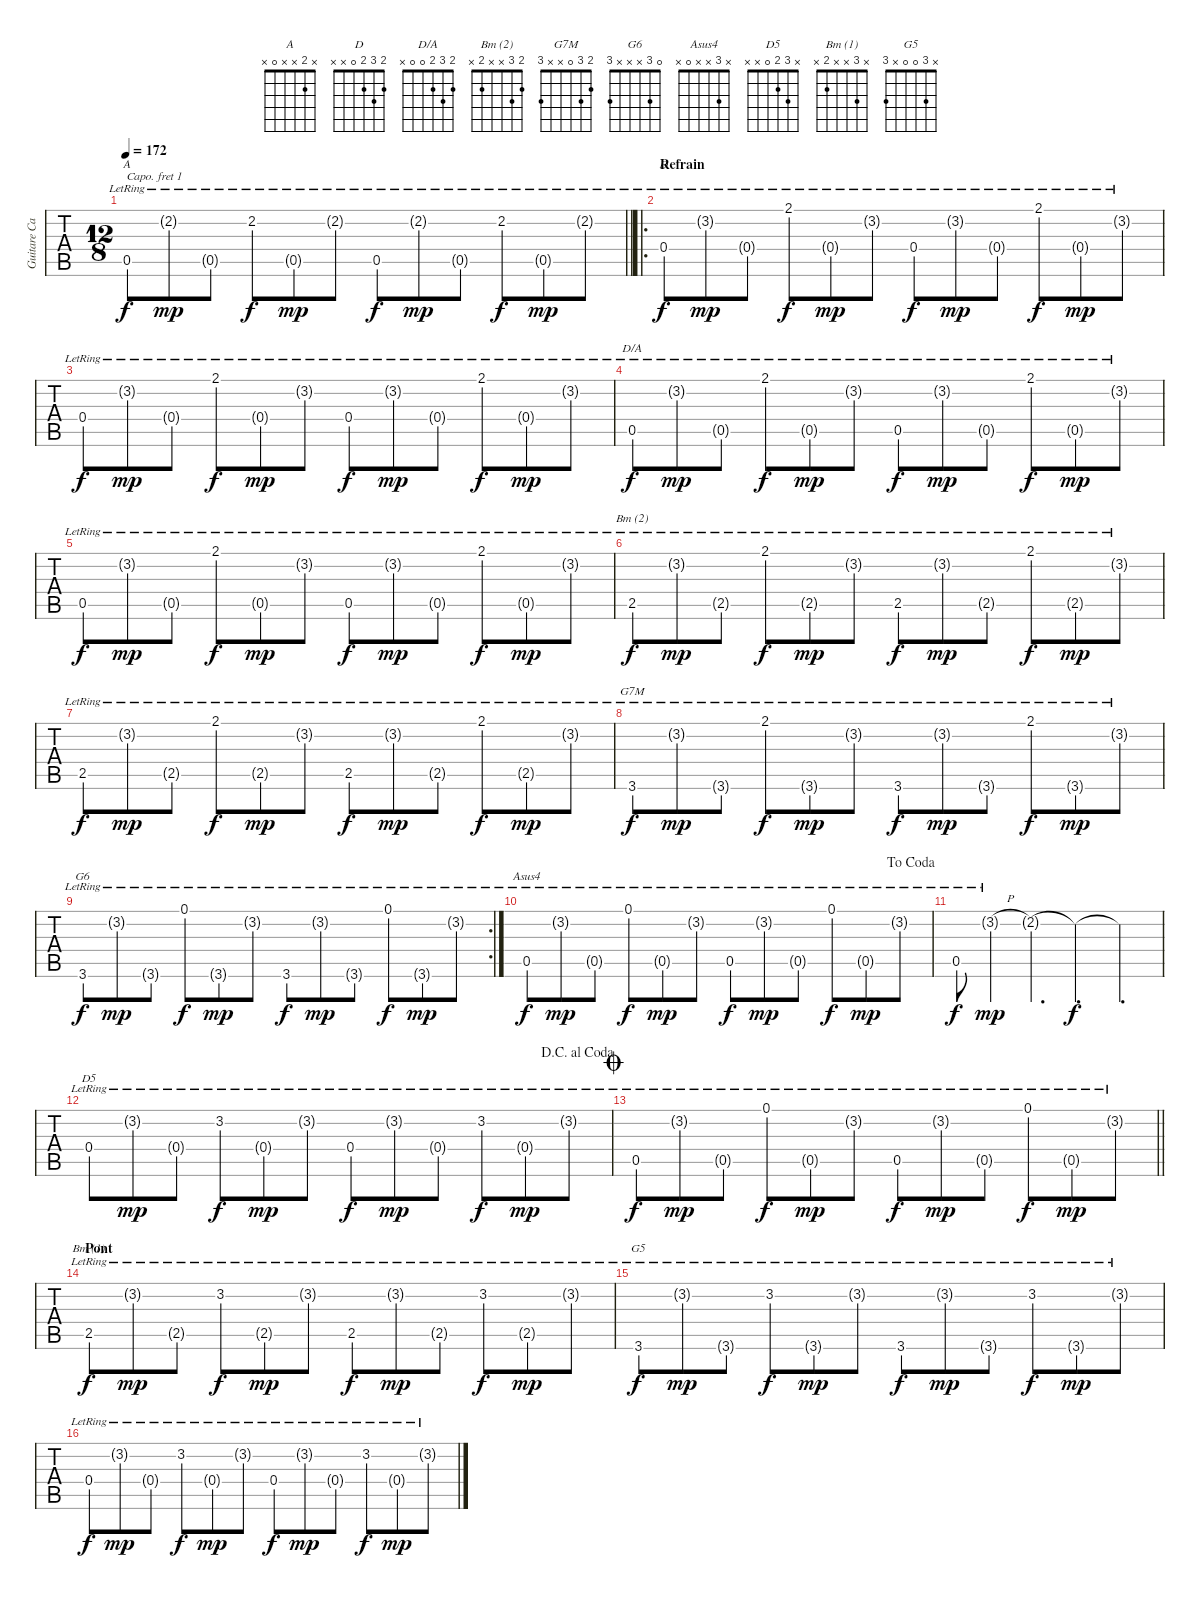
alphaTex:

\track ("Guitare Capo 1" "Guitare Ca") {instrument acousticguitarsteel}
\staff {tabs}
\capo 1
\tuning (E4 B3 G3 D3 A2 E2) {hide}
\chord ("A" x 2 x x 0 x)
\chord ("D" 2 3 2 0 x x)
\chord ("D/A" 2 3 2 0 0 x)
\chord ("Bm (2)" 2 3 x x 2 x)
\chord ("G7M" 2 3 0 x x 3)
\chord ("G6" 0 3 x x x 3)
\chord ("Asus4" x 3 x x 0 x)
\chord ("D5" x 3 2 0 x x)
\chord ("Bm (1)" x 3 x x 2 x)
\chord ("G5" x 3 0 0 x 3)
\ts (12 8)
\tempo 172
\clef g2
\barLineRight lightlight
\ks c
0.5{lr}.8{ch "A" dy f} 2.2{g lr}.8{dy mp} 0.5{g lr}.8 2.2{lr}.8{dy f} 0.5{g lr}.8{dy mp} 2.2{g lr}.8 0.5{lr}.8{dy f} 2.2{g lr}.8{dy mp} 0.5{g lr}.8 2.2{lr}.8{dy f} 0.5{g lr}.8{dy mp} 2.2{g lr}.8 |
\ro
\section ("" "Refrain")
0.4{lr}.8{ch "D" dy f} 3.2{g lr}.8{dy mp} 0.4{g lr}.8 2.1{lr}.8{dy f} 0.4{g lr}.8{dy mp} 3.2{g lr}.8 0.4{lr}.8{dy f} 3.2{g lr}.8{dy mp} 0.4{g lr}.8 2.1{lr}.8{dy f} 0.4{g lr}.8{dy mp} 3.2{g lr}.8 |
0.4{lr}.8{dy f} 3.2{g lr}.8{dy mp} 0.4{g lr}.8 2.1{lr}.8{dy f} 0.4{g lr}.8{dy mp} 3.2{g lr}.8 0.4{lr}.8{dy f} 3.2{g lr}.8{dy mp} 0.4{g lr}.8 2.1{lr}.8{dy f} 0.4{g lr}.8{dy mp} 3.2{g lr}.8 |
0.5{lr}.8{ch "D/A" dy f} 3.2{g lr}.8{dy mp} 0.5{g lr}.8 2.1{lr}.8{dy f} 0.5{g lr}.8{dy mp} 3.2{g lr}.8 0.5{lr}.8{dy f} 3.2{g lr}.8{dy mp} 0.5{g lr}.8 2.1{lr}.8{dy f} 0.5{g lr}.8{dy mp} 3.2{g lr}.8 |
0.5{lr}.8{dy f} 3.2{g lr}.8{dy mp} 0.5{g lr}.8 2.1{lr}.8{dy f} 0.5{g lr}.8{dy mp} 3.2{g lr}.8 0.5{lr}.8{dy f} 3.2{g lr}.8{dy mp} 0.5{g lr}.8 2.1{lr}.8{dy f} 0.5{g lr}.8{dy mp} 3.2{g lr}.8 |
2.5{lr}.8{ch "Bm (2)" dy f} 3.2{g lr}.8{dy mp} 2.5{g lr}.8 2.1{lr}.8{dy f} 2.5{g lr}.8{dy mp} 3.2{g lr}.8 2.5{lr}.8{dy f} 3.2{g lr}.8{dy mp} 2.5{g lr}.8 2.1{lr}.8{dy f} 2.5{g lr}.8{dy mp} 3.2{g lr}.8 |
2.5{lr}.8{dy f} 3.2{g lr}.8{dy mp} 2.5{g lr}.8 2.1{lr}.8{dy f} 2.5{g lr}.8{dy mp} 3.2{g lr}.8 2.5{lr}.8{dy f} 3.2{g lr}.8{dy mp} 2.5{g lr}.8 2.1{lr}.8{dy f} 2.5{g lr}.8{dy mp} 3.2{g lr}.8 |
3.6{lr}.8{ch "G7M" dy f} 3.2{g lr}.8{dy mp} 3.6{g lr}.8 2.1{lr}.8{dy f} 3.6{g lr}.8{dy mp} 3.2{g lr}.8 3.6{lr}.8{dy f} 3.2{g lr}.8{dy mp} 3.6{g lr}.8 2.1{lr}.8{dy f} 3.6{g lr}.8{dy mp} 3.2{g lr}.8 |
\rc 2
3.6{lr}.8{ch "G6" dy f} 3.2{g lr}.8{dy mp} 3.6{g lr}.8 0.1{lr}.8{dy f} 3.6{g lr}.8{dy mp} 3.2{g lr}.8 3.6{lr}.8{dy f} 3.2{g lr}.8{dy mp} 3.6{g lr}.8 0.1{lr}.8{dy f} 3.6{g lr}.8{dy mp} 3.2{g lr}.8 |
\jump dacoda
0.5{lr}.8{ch "Asus4" dy f} 3.2{g lr}.8{dy mp} 0.5{g lr}.8 0.1{lr}.8{dy f} 0.5{g lr}.8{dy mp} 3.2{g lr}.8 0.5{lr}.8{dy f} 3.2{g lr}.8{dy mp} 0.5{g lr}.8 0.1{lr}.8{dy f} 0.5{g lr}.8{dy mp} 3.2{g lr}.8 |
0.5{lr}.8{dy f} 3.2{h g lr}.4{dy mp} 2.2{g}.4{d} 2.2{t}.4{d dy f} 2.2{t}.4{d} |
\jump dacapoalcoda
0.4{lr}.8{ch "D5"} 3.2{g lr}.8{dy mp} 0.4{g lr}.8 3.2{lr}.8{dy f} 0.4{g lr}.8{dy mp} 3.2{g lr}.8 0.4{lr}.8{dy f} 3.2{g lr}.8{dy mp} 0.4{g lr}.8 3.2{lr}.8{dy f} 0.4{g lr}.8{dy mp} 3.2{g lr}.8 |
\jump coda
\barLineRight lightlight
0.5{lr}.8{dy f} 3.2{g lr}.8{dy mp} 0.5{g lr}.8 0.1{lr}.8{dy f} 0.5{g lr}.8{dy mp} 3.2{g lr}.8 0.5{lr}.8{dy f} 3.2{g lr}.8{dy mp} 0.5{g lr}.8 0.1{lr}.8{dy f} 0.5{g lr}.8{dy mp} 3.2{g lr}.8 |
\section ("" "Pont")
2.5{lr}.8{ch "Bm (1)" dy f} 3.2{g lr}.8{dy mp} 2.5{g lr}.8 3.2{lr}.8{dy f} 2.5{g lr}.8{dy mp} 3.2{g lr}.8 2.5{lr}.8{dy f} 3.2{g lr}.8{dy mp} 2.5{g lr}.8 3.2{lr}.8{dy f} 2.5{g lr}.8{dy mp} 3.2{g lr}.8 |
3.6{lr}.8{ch "G5" dy f} 3.2{g lr}.8{dy mp} 3.6{g lr}.8 3.2{lr}.8{dy f} 3.6{g lr}.8{dy mp} 3.2{g lr}.8 3.6{lr}.8{dy f} 3.2{g lr}.8{dy mp} 3.6{g lr}.8 3.2{lr}.8{dy f} 3.6{g lr}.8{dy mp} 3.2{g lr}.8 |
0.4{lr}.8{dy f} 3.2{g lr}.8{dy mp} 0.4{g lr}.8 3.2{lr}.8{dy f} 0.4{g lr}.8{dy mp} 3.2{g lr}.8 0.4{lr}.8{dy f} 3.2{g lr}.8{dy mp} 0.4{g lr}.8 3.2{lr}.8{dy f} 0.4{g lr}.8{dy mp} 3.2{g lr}.8
